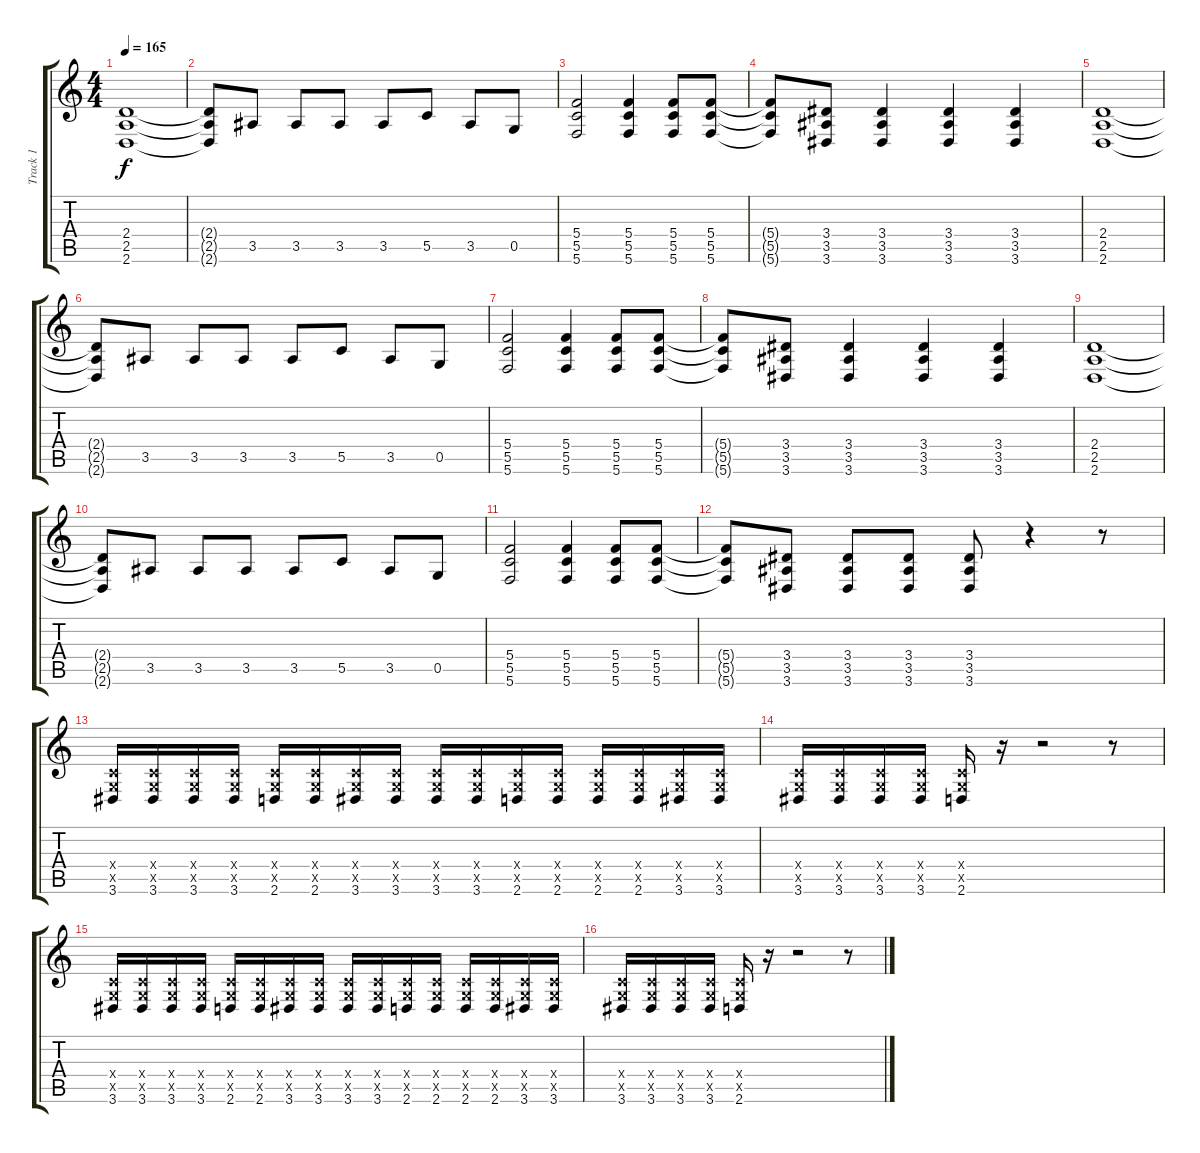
\track ("Track 1" "Track 1") {instrument overdrivenguitar}
\staff {score tabs}
\tuning (D4 A3 F3 C3 G2 C2) {hide}
\ts (4 4)
\tempo 165
\clef g2
\ks c
(2.4 2.5 2.6).1{dy f} |
(2.4{t} 2.5{t} 2.6{t}).8 3.5.8 3.5.8 3.5.8 3.5.8 5.5.8 3.5.8 0.5.8 |
(5.4 5.5 5.6).2 (5.4 5.5 5.6).4 (5.4 5.5 5.6).8 (5.4 5.5 5.6).8 |
(5.4{t} 5.5{t} 5.6{t}).8 (3.4 3.5 3.6).8 (3.4 3.5 3.6).4 (3.4 3.5 3.6).4 (3.4 3.5 3.6).4 |
(2.4 2.5 2.6).1 |
(2.4{t} 2.5{t} 2.6{t}).8 3.5.8 3.5.8 3.5.8 3.5.8 5.5.8 3.5.8 0.5.8 |
(5.4 5.5 5.6).2 (5.4 5.5 5.6).4 (5.4 5.5 5.6).8 (5.4 5.5 5.6).8 |
(5.4{t} 5.5{t} 5.6{t}).8 (3.4 3.5 3.6).8 (3.4 3.5 3.6).4 (3.4 3.5 3.6).4 (3.4 3.5 3.6).4 |
(2.4 2.5 2.6).1 |
(2.4{t} 2.5{t} 2.6{t}).8 3.5.8 3.5.8 3.5.8 3.5.8 5.5.8 3.5.8 0.5.8 |
(5.4 5.5 5.6).2 (5.4 5.5 5.6).4 (5.4 5.5 5.6).8 (5.4 5.5 5.6).8 |
(5.4{t} 5.5{t} 5.6{t}).8 (3.4 3.5 3.6).8 (3.4 3.5 3.6).8 (3.4 3.5 3.6).8 (3.4 3.5 3.6).8 r.4 r.8 |
(0.4{x} 0.5{x} 3.6).16 (0.4{x} 0.5{x} 3.6).16 (0.4{x} 0.5{x} 3.6).16 (0.4{x} 0.5{x} 3.6).16 (0.4{x} 0.5{x} 2.6).16 (0.4{x} 0.5{x} 2.6).16 (0.4{x} 0.5{x} 3.6).16 (0.4{x} 0.5{x} 3.6).16 (0.4{x} 0.5{x} 3.6).16 (0.4{x} 0.5{x} 3.6).16 (0.4{x} 0.5{x} 2.6).16 (0.4{x} 0.5{x} 2.6).16 (0.4{x} 0.5{x} 2.6).16 (0.4{x} 0.5{x} 2.6).16 (0.4{x} 0.5{x} 3.6).16 (0.4{x} 0.5{x} 3.6).16 |
(0.4{x} 0.5{x} 3.6).16 (0.4{x} 0.5{x} 3.6).16 (0.4{x} 0.5{x} 3.6).16 (0.4{x} 0.5{x} 3.6).16 (0.4{x} 0.5{x} 2.6).16 r.16 r.2 r.8 |
(0.4{x} 0.5{x} 3.6).16 (0.4{x} 0.5{x} 3.6).16 (0.4{x} 0.5{x} 3.6).16 (0.4{x} 0.5{x} 3.6).16 (0.4{x} 0.5{x} 2.6).16 (0.4{x} 0.5{x} 2.6).16 (0.4{x} 0.5{x} 3.6).16 (0.4{x} 0.5{x} 3.6).16 (0.4{x} 0.5{x} 3.6).16 (0.4{x} 0.5{x} 3.6).16 (0.4{x} 0.5{x} 2.6).16 (0.4{x} 0.5{x} 2.6).16 (0.4{x} 0.5{x} 2.6).16 (0.4{x} 0.5{x} 2.6).16 (0.4{x} 0.5{x} 3.6).16 (0.4{x} 0.5{x} 3.6).16 |
(0.4{x} 0.5{x} 3.6).16 (0.4{x} 0.5{x} 3.6).16 (0.4{x} 0.5{x} 3.6).16 (0.4{x} 0.5{x} 3.6).16 (0.4{x} 0.5{x} 2.6).16 r.16 r.2 r.8
